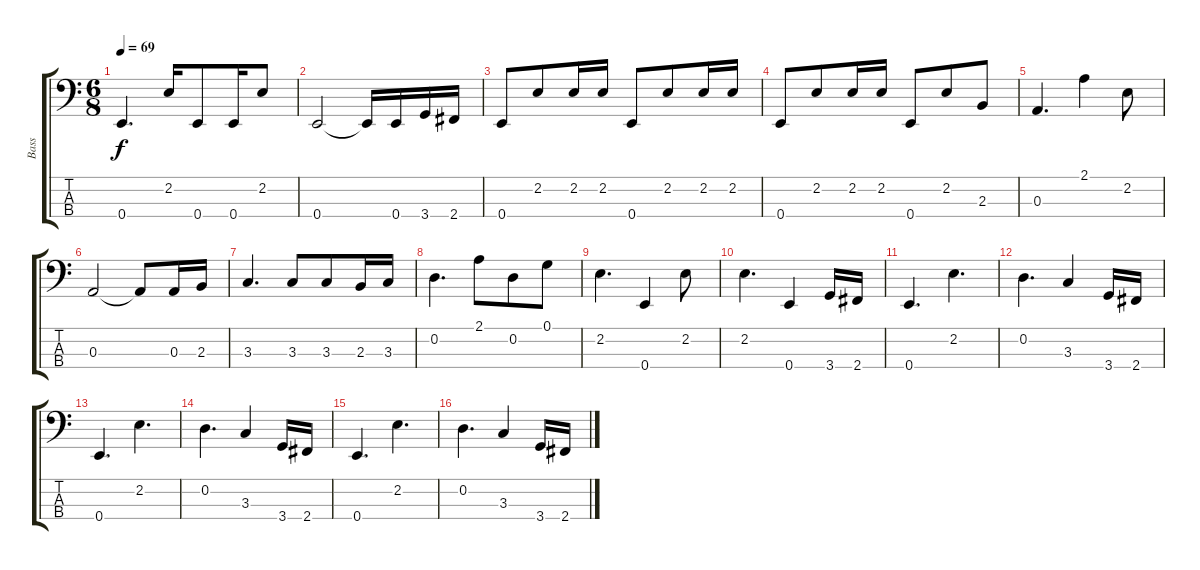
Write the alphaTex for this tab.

\track ("Bass" "Bass") {instrument electricbasspick}
\staff {score tabs}
\tuning (G2 D2 A1 E1) {hide}
\ts (6 8)
\tempo 69
\clef f4
\ks c
0.4.4{d dy f} 2.2.16 0.4.8 0.4.16 2.2.8 |
0.4.2 0.4{t}.16 0.4.16 3.4.16 2.4.16 |
0.4.8 2.2.8 2.2.16 2.2.16 0.4.8 2.2.8 2.2.16 2.2.16 |
0.4.8 2.2.8 2.2.16 2.2.16 0.4.8 2.2.8 2.3.8 |
0.3.4{d} 2.1.4 2.2.8 |
0.3.2 0.3{t}.8 0.3.16 2.3.16 |
3.3.4{d} 3.3.8 3.3.8 2.3.16 3.3.16 |
0.2.4{d} 2.1.8 0.2.8 0.1.8 |
2.2.4{d} 0.4.4 2.2.8 |
2.2.4{d} 0.4.4 3.4.16 2.4.16 |
0.4.4{d} 2.2.4{d} |
0.2.4{d} 3.3.4 3.4.16 2.4.16 |
0.4.4{d} 2.2.4{d} |
0.2.4{d} 3.3.4 3.4.16 2.4.16 |
0.4.4{d} 2.2.4{d} |
0.2.4{d} 3.3.4 3.4.16 2.4.16
